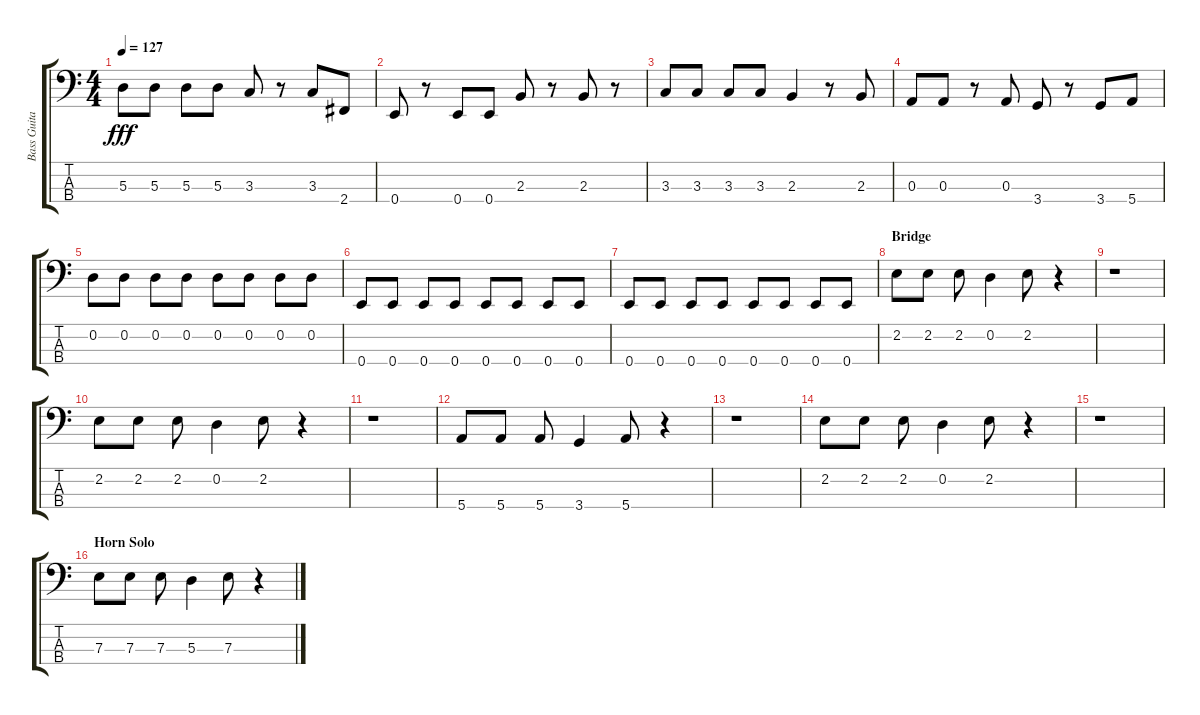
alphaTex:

\track ("Bass Guitar (Entwistle)" "Bass Guita") {instrument electricbassfinger}
\staff {score tabs}
\tuning (G2 D2 A1 E1) {hide}
\ts (4 4)
\tempo 127
\clef f4
\ks c
5.3.8{dy fff} 5.3.8 5.3.8 5.3.8 3.3.8 r.8 3.3.8 2.4.8 |
0.4.8 r.8 0.4.8 0.4.8 2.3.8 r.8 2.3.8 r.8 |
3.3.8 3.3.8 3.3.8 3.3.8 2.3.4 r.8 2.3.8 |
0.3.8 0.3.8 r.8 0.3.8 3.4.8 r.8 3.4.8 5.4.8 |
0.2.8 0.2.8 0.2.8 0.2.8 0.2.8 0.2.8 0.2.8 0.2.8 |
0.4.8 0.4.8 0.4.8 0.4.8 0.4.8 0.4.8 0.4.8 0.4.8 |
0.4.8 0.4.8 0.4.8 0.4.8 0.4.8 0.4.8 0.4.8 0.4.8 |
\section ("" "Bridge")
2.2.8{volume 12} 2.2.8 2.2.8 0.2.4 2.2.8 r.4 |
r.1 |
2.2.8 2.2.8 2.2.8 0.2.4 2.2.8 r.4 |
r.1 |
5.4.8 5.4.8 5.4.8 3.4.4 5.4.8 r.4 |
r.1 |
2.2.8 2.2.8 2.2.8 0.2.4 2.2.8 r.4 |
r.1 |
\section ("" "Horn Solo")
7.3.8 7.3.8 7.3.8 5.3.4 7.3.8 r.4
